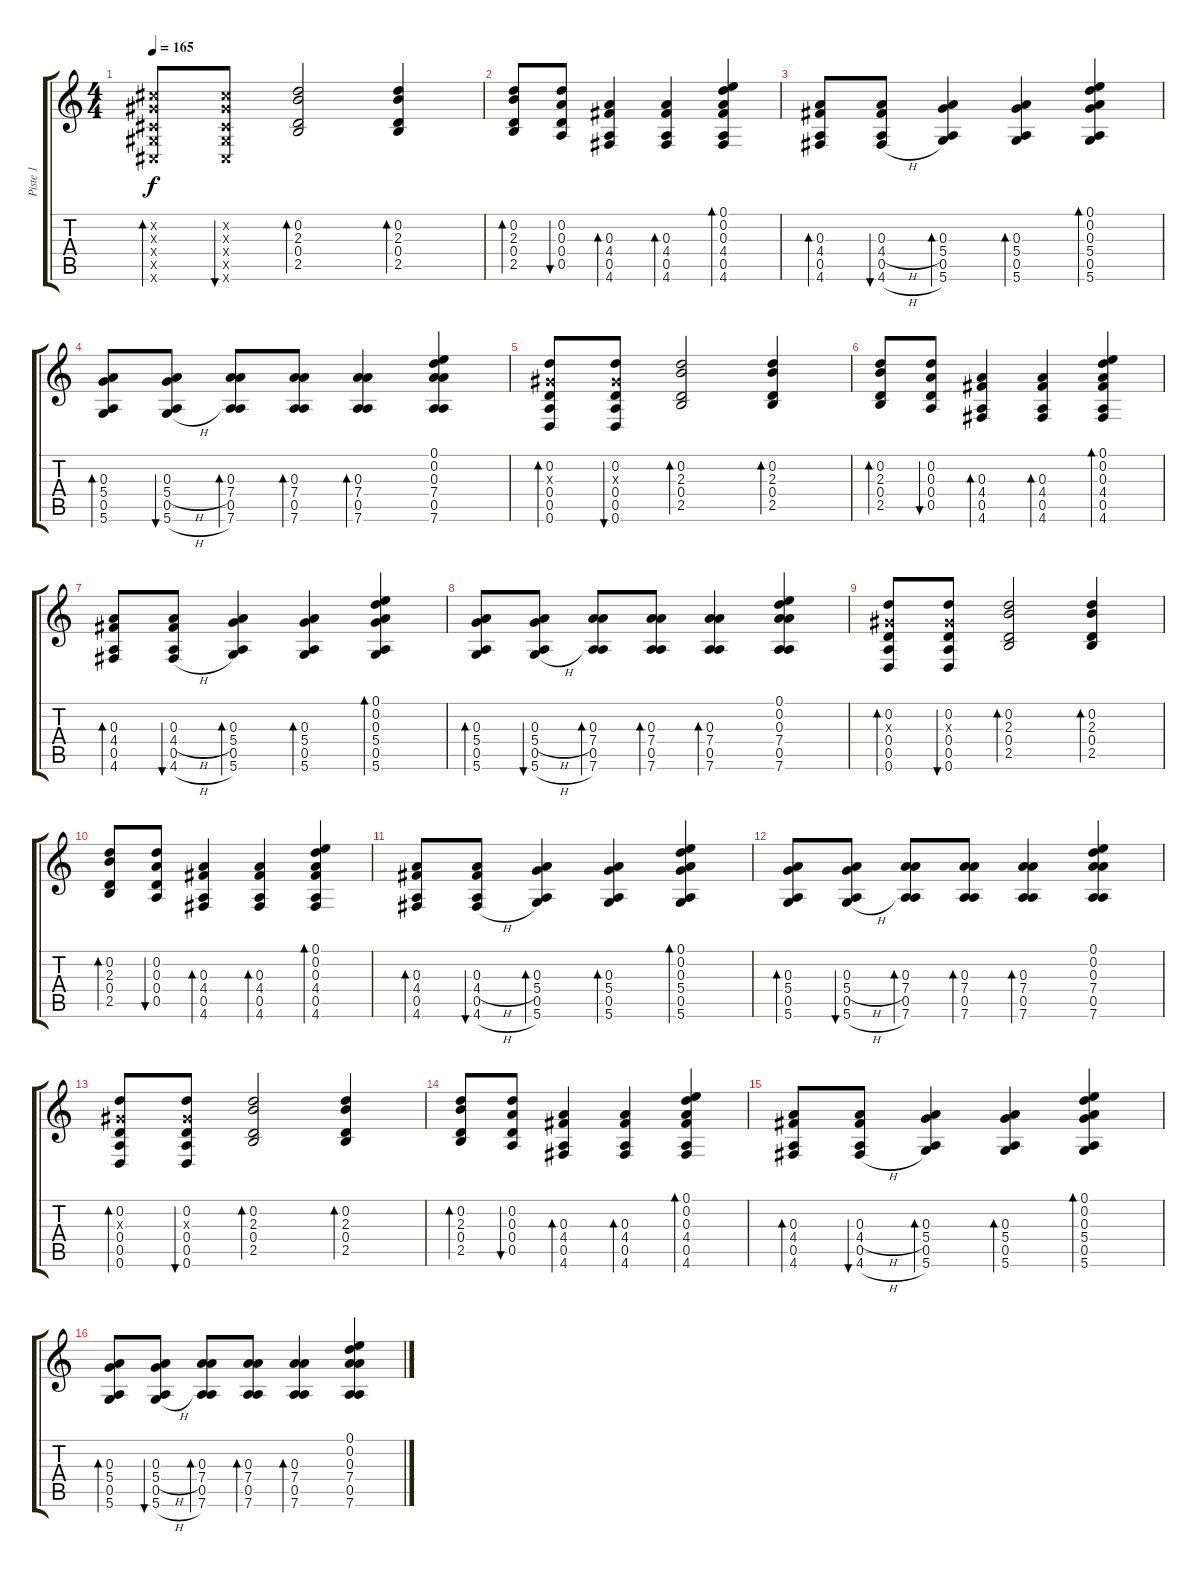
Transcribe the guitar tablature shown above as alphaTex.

\track ("Piste 1" "Piste 1") {instrument acousticguitarsteel}
\staff {score tabs}
\tuning (E4 D4 A3 D3 A2 D2) {hide}
\ts (4 4)
\tempo 165
\clef g2
\ks c
(-1.2{x} -1.3{x} -1.4{x} -1.5{x} -1.6{x}).8{bd 60 dy f instrument acousticguitarsteel} (-1.2{x} -1.3{x} -1.4{x} -1.5{x} -1.6{x}).8{bu 60} (0.2 2.3 0.4 2.5).2{bd 30} (0.2 2.3 0.4 2.5).4{bd 30} |
(0.2 2.3 0.4 2.5).8{bd 60} (0.2 0.3 0.4 0.5).8{bu 60} (0.3 4.4 0.5 4.6).4{bd 60} (0.3 4.4 0.5 4.6).4{bd 60} (0.1 0.2 0.3 4.4 0.5 4.6).4{bd 60} |
(0.3 4.4 0.5 4.6).8{bd 60} (0.3 4.4{h} 0.5 4.6{h}).8{bu 60} (0.3 5.4 0.5 5.6).4{bd 60} (0.3 5.4 0.5 5.6).4{bd 60} (0.1 0.2 0.3 5.4 0.5 5.6).4{bd 60} |
(0.3 5.4 0.5 5.6).8{bd 60} (0.3 5.4{h} 0.5 5.6{h}).8{bu 60} (0.3 7.4 0.5 7.6).8{bd 60} (0.3 7.4 0.5 7.6).8{bd 60} (0.3 7.4 0.5 7.6).4{bd 60} (0.1 0.2 0.3 7.4 0.5 7.6).4 |
(0.2 -1.3{x} 0.4 0.5 0.6).8{bd 60} (0.2 -1.3{x} 0.4 0.5 0.6).8{bu 60} (0.2 2.3 0.4 2.5).2{bd 30} (0.2 2.3 0.4 2.5).4{bd 30} |
(0.2 2.3 0.4 2.5).8{bd 60} (0.2 0.3 0.4 0.5).8{bu 60} (0.3 4.4 0.5 4.6).4{bd 60} (0.3 4.4 0.5 4.6).4{bd 60} (0.1 0.2 0.3 4.4 0.5 4.6).4{bd 60} |
(0.3 4.4 0.5 4.6).8{bd 60} (0.3 4.4{h} 0.5 4.6{h}).8{bu 60} (0.3 5.4 0.5 5.6).4{bd 60} (0.3 5.4 0.5 5.6).4{bd 60} (0.1 0.2 0.3 5.4 0.5 5.6).4{bd 60} |
(0.3 5.4 0.5 5.6).8{bd 60} (0.3 5.4{h} 0.5 5.6{h}).8{bu 60} (0.3 7.4 0.5 7.6).8{bd 60} (0.3 7.4 0.5 7.6).8{bd 60} (0.3 7.4 0.5 7.6).4{bd 60} (0.1 0.2 0.3 7.4 0.5 7.6).4 |
(0.2 -1.3{x} 0.4 0.5 0.6).8{bd 60} (0.2 -1.3{x} 0.4 0.5 0.6).8{bu 60} (0.2 2.3 0.4 2.5).2{bd 30} (0.2 2.3 0.4 2.5).4{bd 30} |
(0.2 2.3 0.4 2.5).8{bd 60} (0.2 0.3 0.4 0.5).8{bu 60} (0.3 4.4 0.5 4.6).4{bd 60} (0.3 4.4 0.5 4.6).4{bd 60} (0.1 0.2 0.3 4.4 0.5 4.6).4{bd 60} |
(0.3 4.4 0.5 4.6).8{bd 60} (0.3 4.4{h} 0.5 4.6{h}).8{bu 60} (0.3 5.4 0.5 5.6).4{bd 60} (0.3 5.4 0.5 5.6).4{bd 60} (0.1 0.2 0.3 5.4 0.5 5.6).4{bd 60} |
(0.3 5.4 0.5 5.6).8{bd 60} (0.3 5.4{h} 0.5 5.6{h}).8{bu 60} (0.3 7.4 0.5 7.6).8{bd 60} (0.3 7.4 0.5 7.6).8{bd 60} (0.3 7.4 0.5 7.6).4{bd 60} (0.1 0.2 0.3 7.4 0.5 7.6).4 |
(0.2 -1.3{x} 0.4 0.5 0.6).8{bd 60} (0.2 -1.3{x} 0.4 0.5 0.6).8{bu 60} (0.2 2.3 0.4 2.5).2{bd 30} (0.2 2.3 0.4 2.5).4{bd 30} |
(0.2 2.3 0.4 2.5).8{bd 60} (0.2 0.3 0.4 0.5).8{bu 60} (0.3 4.4 0.5 4.6).4{bd 60} (0.3 4.4 0.5 4.6).4{bd 60} (0.1 0.2 0.3 4.4 0.5 4.6).4{bd 60} |
(0.3 4.4 0.5 4.6).8{bd 60} (0.3 4.4{h} 0.5 4.6{h}).8{bu 60} (0.3 5.4 0.5 5.6).4{bd 60} (0.3 5.4 0.5 5.6).4{bd 60} (0.1 0.2 0.3 5.4 0.5 5.6).4{bd 60} |
(0.3 5.4 0.5 5.6).8{bd 60} (0.3 5.4{h} 0.5 5.6{h}).8{bu 60} (0.3 7.4 0.5 7.6).8{bd 60} (0.3 7.4 0.5 7.6).8{bd 60} (0.3 7.4 0.5 7.6).4{bd 60} (0.1 0.2 0.3 7.4 0.5 7.6).4
